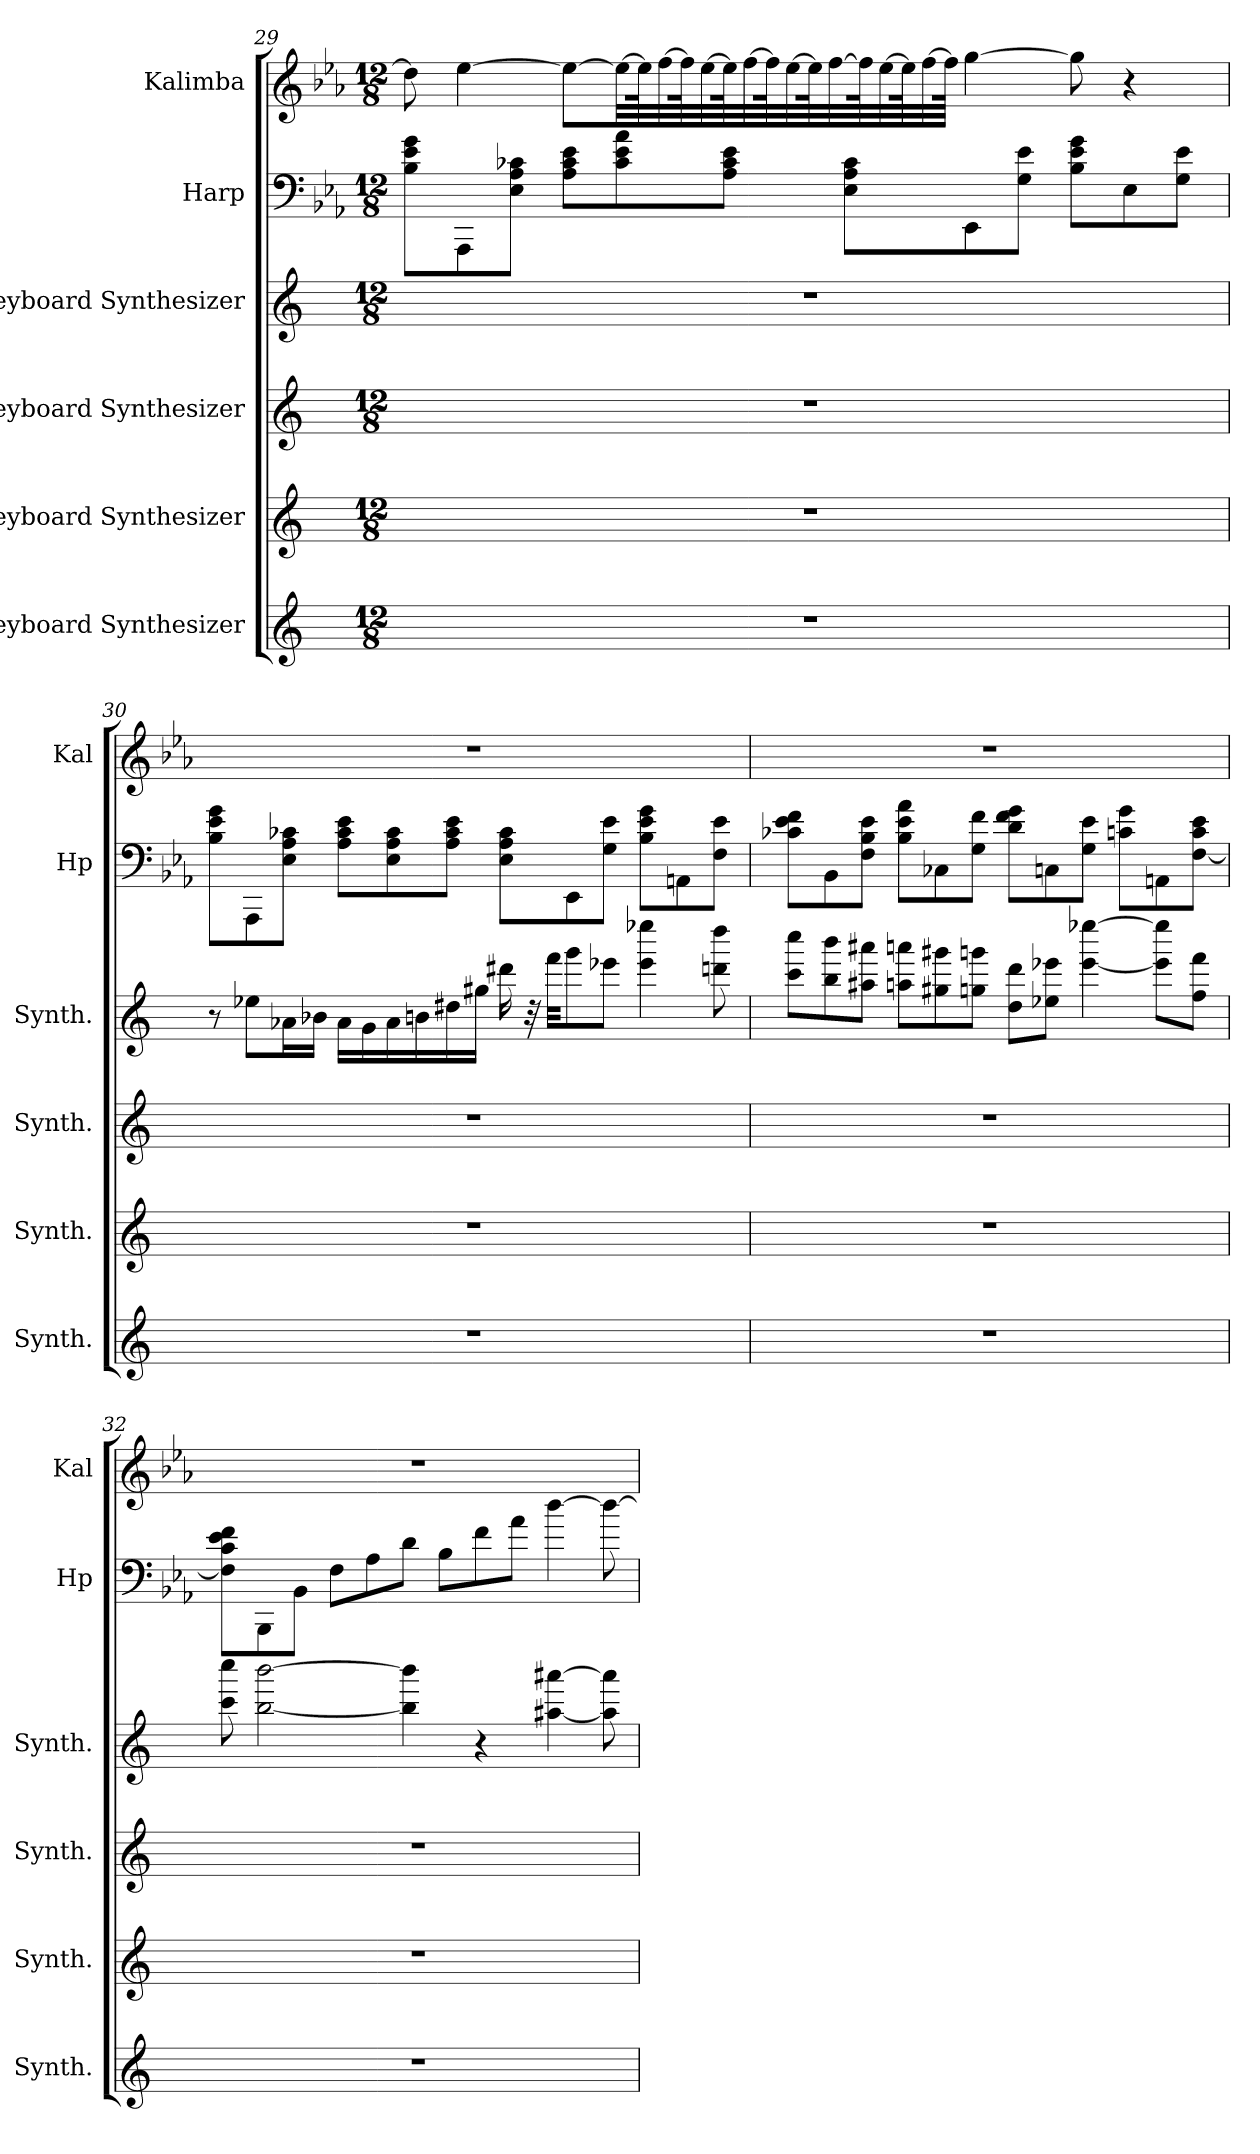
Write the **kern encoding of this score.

**kern	**kern	**kern	**kern	**kern	**kern
*part6	*part5	*part4	*part3	*part2	*part1
*staff6	*staff5	*staff4	*staff3	*staff2	*staff1
*I"Keyboard Synthesizer	*I"Keyboard Synthesizer	*I"Keyboard Synthesizer	*I"Keyboard Synthesizer	*I"Harp	*I"Kalimba
*I'Synth.	*I'Synth.	*I'Synth.	*I'Synth.	*I'Hp	*I'Kal
!!LO:PB:g=z
*clefG2	*clefG2	*clefG2	*clefG2	*clefF4	*clefG2
*k[]	*k[]	*k[]	*k[]	*k[b-e-a-]	*k[b-e-a-]
*M12/8	*M12/8	*M12/8	*M12/8	*M12/8	*M12/8
=29	=29	=29	=29	=29	=29
1.r	1.r	1.r	1.r	8B-\ 8e-\ 8g\L	8dd#\]
.	.	.	.	8AAA-\	[4ee-\
.	.	.	.	8E-\ 8A-\ 8c-X\J	.
.	.	.	.	8A-\ 8c-\ 8e-\L	8ee-\L_
.	.	.	.	8c-\ 8e-\ 8a-\	32ee-\LL_
.	.	.	.	.	64ee-\K]
.	.	.	.	.	[32ff\
.	.	.	.	.	64ff\K]
.	.	.	.	.	[32ee-\
.	.	.	.	8A-\ 8c-\ 8e-\J	64ee-\K]
.	.	.	.	.	[32ff\
.	.	.	.	.	64ff\K]
.	.	.	.	.	[32ee-\
.	.	.	.	.	64ee-\K]
.	.	.	.	.	[32ff\
.	.	.	.	8E-\ 8A-\ 8c-\L	.
.	.	.	.	.	64ff\K]
.	.	.	.	.	[32ee-\
.	.	.	.	.	64ee-\K]
.	.	.	.	.	[32ff\
.	.	.	.	.	64ff\JJJk]
.	.	.	.	8EE-\	[4gg\
.	.	.	.	8G\ 8e-\J	.
.	.	.	.	8B-\ 8e-\ 8g\L	8gg\]
.	.	.	.	8E-\	4r
.	.	.	.	8G\ 8e-\J	.
!!LO:LB:g=z
=30	=30	=30	=30	=30	=30
1.r	1.r	1.r	8r	8B-\ 8e-\ 8g\L	1.r
.	.	.	8ee-X\L	8AAA-\	.
.	.	.	16a-X\L	8E-\ 8A-\ 8c-X\J	.
.	.	.	16b-X\JJ	.	.
.	.	.	16a-\LL	8A-\ 8c-\ 8e-\L	.
.	.	.	16g\	.	.
.	.	.	16a-\	8E-\ 8A-\ 8c-\	.
.	.	.	16bn\	.	.
.	.	.	16dd#X\	8A-\ 8c-\ 8e-\J	.
.	.	.	16gg#X\JJ	.	.
.	.	.	16ddd#X\	8E-\ 8A-\ 8c-\L	.
.	.	.	32r	.	.
.	.	.	32fff\KKL	.	.
.	.	.	8ggg\	8EE-\	.
.	.	.	8eee-X\J	8G\ 8e-\J	.
.	.	.	4eee-\ 4eeee-X\	8B-\ 8e-\ 8g\L	.
.	.	.	.	8AAn\	.
.	.	.	8dddn\ 8dddd\	8F\ 8e-\J	.
!!LO:PB:g=z
=31	=31	=31	=31	=31	=31
1.r	1.r	1.r	8ccc\ 8cccc\L	8c-X\ 8e-\ 8f\L	1.r
.	.	.	8bb\ 8bbb\	8BB-\	.
.	.	.	8aa#X\ 8aaa#X\J	8F\ 8B-\ 8e-\J	.
.	.	.	8aan\ 8aaan\L	8B-\ 8e-\ 8a-\L	.
.	.	.	8gg#X\ 8ggg#X\	8C-X\	.
.	.	.	8ggn\ 8gggn\J	8G\ 8f\J	.
.	.	.	8dd\ 8ddd\L	8d\ 8f\ 8g\L	.
.	.	.	8ee-X\ 8eee-X\J	8Cn\	.
.	.	.	[4eee-\ [4eeee-X\	8G\ 8e-\J	.
.	.	.	.	8cn\ 8g\L	.
.	.	.	8eee-\] 8eeee-\]L	8AAn\	.
.	.	.	8ff\ 8fff\J	[8F\ 8c\ 8e-\J	.
=32	=32	=32	=32	=32	=32
1.r	1.r	1.r	8ccc\ 8cccc\	8F\] 8c\ 8e-\ 8f\L	1.r
.	.	.	[2bb\ [2bbb\	8BBB-\	.
.	.	.	.	8BB-\J	.
.	.	.	.	8F\L	.
.	.	.	.	8A-\	.
.	.	.	4bb\] 4bbb\]	8d\J	.
.	.	.	.	8B-\L	.
.	.	.	4r	8f\	.
.	.	.	.	8a-\J	.
.	.	.	[4aa#X\ [4aaa#X\	[4dd\	.
.	.	.	8aa#\] 8aaa#\]	8dd\_	.
=	=	=	=	=	=
*-	*-	*-	*-	*-	*-
